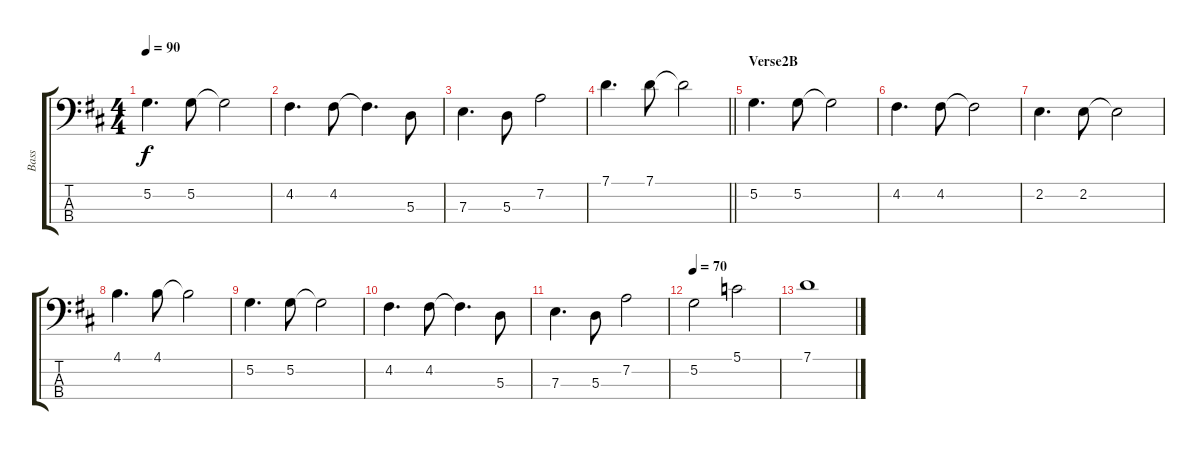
\track ("Bass" "Bass") {instrument electricbassfinger}
\staff {score tabs}
\tuning (G2 D2 A1 E1) {hide}
\ts (4 4)
\tempo 90
\clef f4
\ks d
5.2.4{d dy f} 5.2.8 5.2{t}.2 |
4.2.4{d} 4.2.8 4.2{t}.4{d} 5.3.8 |
7.3.4{d} 5.3.8 7.2.2 |
\barLineRight lightlight
7.1.4{d} 7.1.8 7.1{t}.2 |
\section ("" "Verse2B")
5.2.4{d} 5.2.8 5.2{t}.2 |
4.2.4{d} 4.2.8 4.2{t}.2 |
2.2.4{d} 2.2.8 2.2{t}.2 |
4.1.4{d} 4.1.8 4.1{t}.2 |
5.2.4{d} 5.2.8 5.2{t}.2 |
4.2.4{d} 4.2.8 4.2{t}.4{d} 5.3.8 |
7.3.4{d} 5.3.8 7.2.2 |
\tempo 70
5.2.2 5.1.2 |
7.1.1
